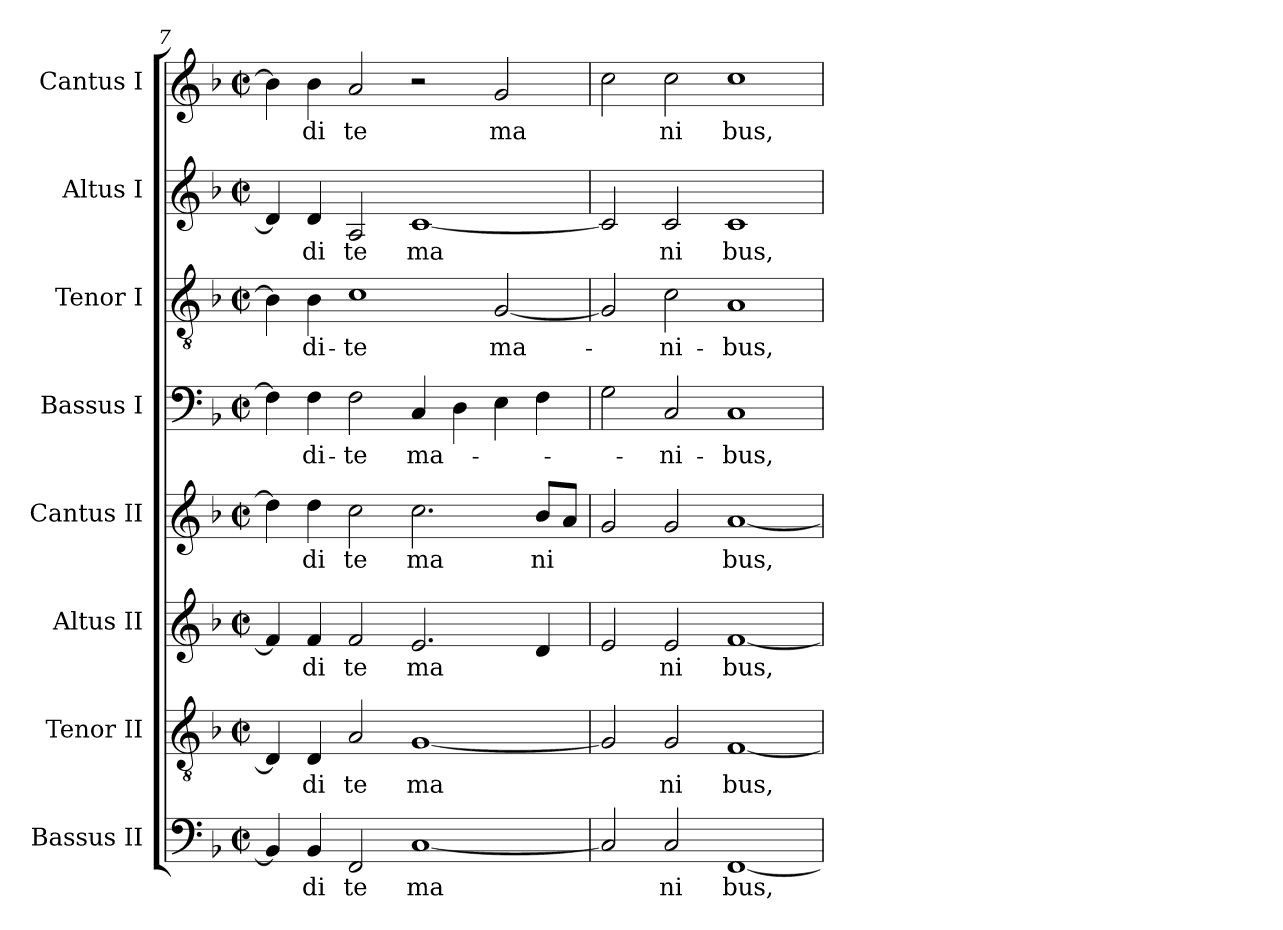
**kern	**text	**kern	**text	**kern	**text	**kern	**text	**kern	**text	**kern	**text	**kern	**text	**kern	**text
*part8	*part8	*part7	*part7	*part6	*part6	*part5	*part5	*part4	*part4	*part3	*part3	*part2	*part2	*part1	*part1
*staff8	*staff8	*staff7	*staff7	*staff6	*staff6	*staff5	*staff5	*staff4	*staff4	*staff3	*staff3	*staff2	*staff2	*staff1	*staff1
*I"Bassus II	*	*I"Tenor II	*	*I"Altus II	*	*I"Cantus II	*	*I"Bassus I	*	*I"Tenor I	*	*I"Altus I	*	*I"Cantus I	*
*clefF4	*	*clefGv2	*	*clefG2	*	*clefG2	*	*clefF4	*	*clefGv2	*	*clefG2	*	*clefG2	*
*k[b-]	*	*k[b-]	*	*k[b-]	*	*k[b-]	*	*k[b-]	*	*k[b-]	*	*k[b-]	*	*k[b-]	*
*F:	*	*F:	*	*F:	*	*F:	*	*F:	*	*F:	*	*F:	*	*F:	*
*M2/2	*	*M2/2	*	*M2/2	*	*M2/2	*	*M2/2	*	*M2/2	*	*M2/2	*	*M2/2	*
*met(c|)	*	*met(c|)	*	*met(c|)	*	*met(c|)	*	*met(c|)	*	*met(c|)	*	*met(c|)	*	*met(c|)	*
=7	=7	=7	=7	=7	=7	=7	=7	=7	=7	=7	=7	=7	=7	=7	=7
4BB-/]	.	4D/]	.	4f/]	.	4dd\]	.	4F\]	.	4B-\]	.	4d/]	.	4b-\]	.
!	!LO:LY:b:cj	!	!LO:LY:b:cj	!	!LO:LY:b:cj	!	!LO:LY:b:cj	!	!LO:LY:b:cj	!	!LO:LY:b:cj	!	!LO:LY:b:cj	!	!LO:LY:b:cj
4BB-/	di	4D/	di	4f/	di	4dd\	di	4F\	-di-	4B-\	-di-	4d/	di	4b-\	di
!	!LO:LY:b:cj	!	!LO:LY:b:cj	!	!LO:LY:b:cj	!	!LO:LY:b:cj	!	!LO:LY:b:cj	!	!LO:LY:b:cj	!	!LO:LY:b:cj	!	!LO:LY:b:cj
2FF/	te	2A/	te	2f/	te	2cc\	te	2F\	-te	1c	-te	2A/	te	2a/	te
!	!LO:LY:b:cj	!	!LO:LY:b:cj	!	!LO:LY:b	!	!LO:LY:b:cj	!	!LO:LY:b	!	!	!	!LO:LY:b:cj	!	!
[<1C	ma	[<1G	ma	2.e/	ma	2.cc\	ma	4C/	ma-	.	.	[<1c	ma	2r	.
.	.	.	.	.	.	.	.	4D\	.	.	.	.	.	.	.
!	!	!	!	!	!	!	!	!	!	!	!LO:LY:b	!	!	!	!LO:LY:b
.	.	.	.	.	.	.	.	4E\	.	[<2G/	ma-	.	.	2g/	ma
!	!	!	!	!	!	!	!LO:LY:b:cj	!	!	!	!	!	!	!	!
.	.	.	.	4d/	.	8b-/L	ni	4F\	.	.	.	.	.	.	.
.	.	.	.	.	.	8a/J	.	.	.	.	.	.	.	.	.
=8	=8	=8	=8	=8	=8	=8	=8	=8	=8	=8	=8	=8	=8	=8	=8
2C/]	.	2G/]	.	2e/	.	2g/	.	2G\	.	2G/]	.	2c/]	.	2cc\	.
!	!LO:LY:b:cj	!	!LO:LY:b:cj	!	!LO:LY:b:cj	!	!	!	!LO:LY:b:cj	!	!LO:LY:b:cj	!	!LO:LY:b:cj	!	!LO:LY:b:cj
2C/	ni	2G/	ni	2e/	ni	2g/	.	2C/	-ni-	2c\	-ni-	2c/	ni	2cc\	ni
!	!LO:LY:b	!	!LO:LY:b	!	!LO:LY:b	!	!LO:LY:b	!	!LO:LY:b:cj	!	!LO:LY:b:cj	!	!LO:LY:b:cj	!	!LO:LY:b:cj
[<1FF	bus,	[<1F	bus,	[<1f	bus,	[<1a	bus,	1C	-bus,	1A	-bus,	1c	bus,	1cc	bus,
=	=	=	=	=	=	=	=	=	=	=	=	=	=	=	=
*-	*-	*-	*-	*-	*-	*-	*-	*-	*-	*-	*-	*-	*-	*-	*-
